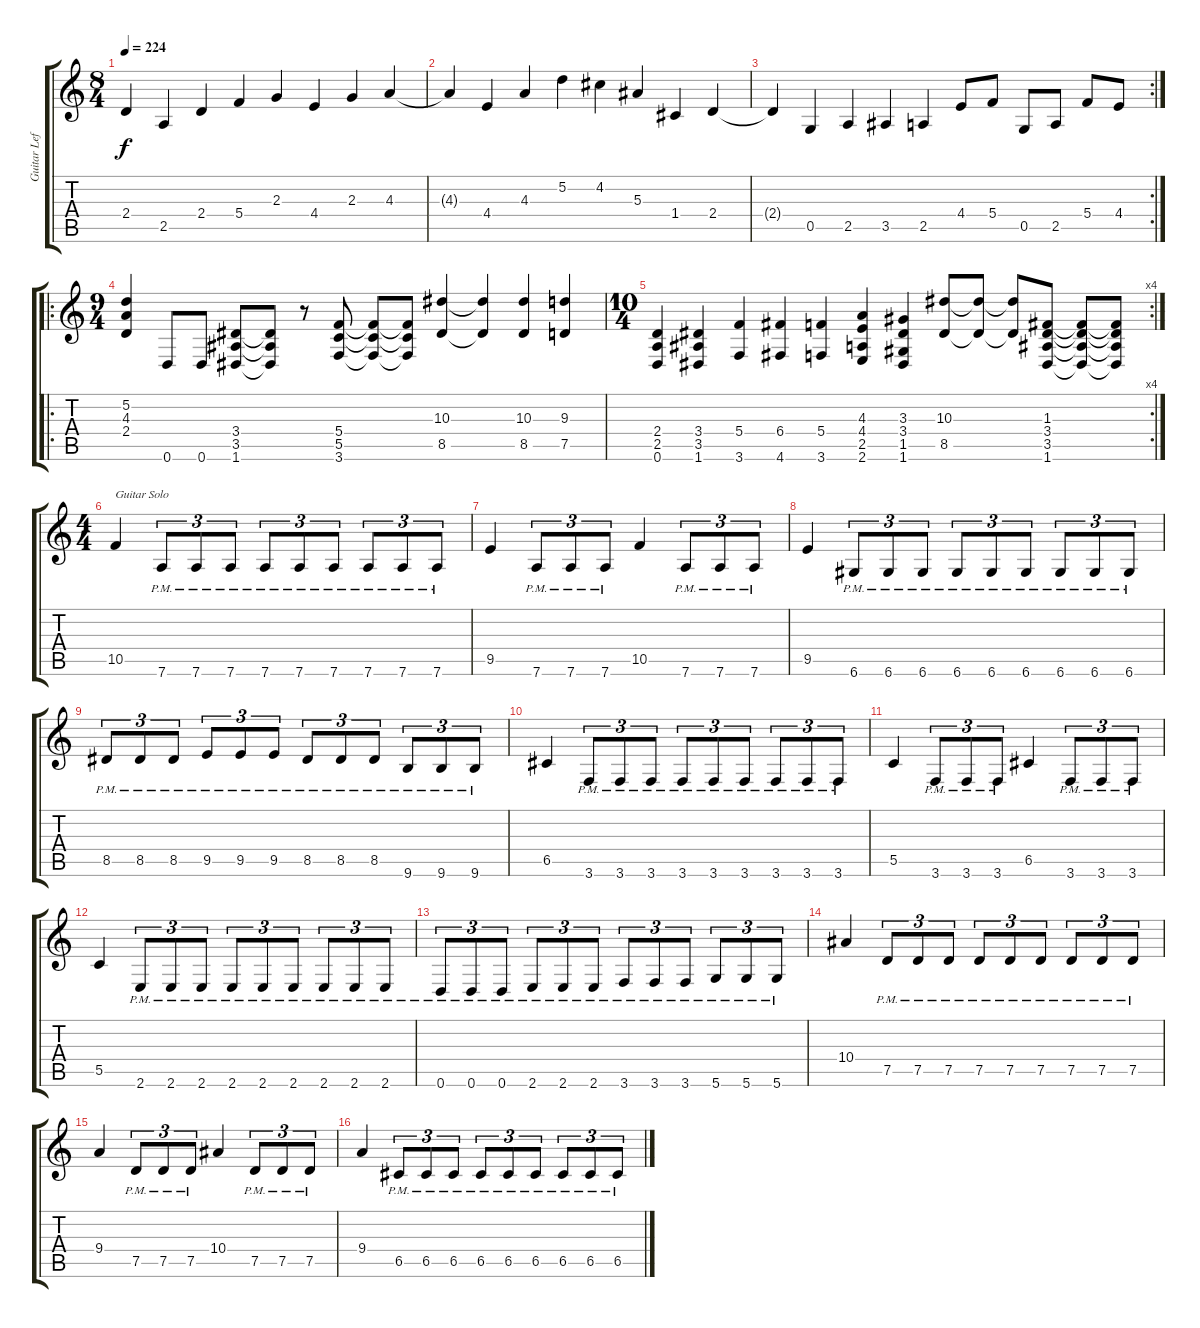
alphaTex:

\track ("Guitar Left" "Guitar Lef") {instrument distortionguitar}
\staff {score tabs}
\tuning (D4 A3 F3 C3 G2 D2) {hide}
\ts (8 4)
\tempo 224
\clef g2
\ks c
2.4{t}.4{dy f} 2.5.4 2.4.4 5.4.4 2.3.4 4.4.4 2.3.4 4.3.4 |
4.3{t}.4 4.4.4 4.3.4 5.2.4 4.2.4 5.3.4 1.4.4 2.4.4 |
\rc 2
2.4{t}.4 0.5.4 2.5.4 3.5.4 2.5.4 4.4.8 5.4.8 0.5.8 2.5.8 5.4.8 4.4.8 |
\ro
\ts (9 4)
(5.2 4.3 2.4).4 0.6.8 0.6.8 (3.4 3.5 1.6).8 (3.4{t} 3.5{t} 1.6{t}).8 r.8 (5.4 5.5 3.6).8 (5.4{t} 5.5{t} 3.6{t}).8 (5.4{t} 5.5{t} 3.6{t}).8 (10.3 8.5).4 (10.3{t} 8.5{t}).4 (10.3 8.5).4 (9.3 7.5).4 |
\rc 4
\ts (10 4)
(2.4 2.5 0.6).4 (3.4 3.5 1.6).4 (5.4 3.6).4 (6.4 4.6).4 (5.4 3.6).4 (4.3 4.4 2.5 2.6).4 (3.3 3.4 1.5 1.6).4 (10.3 8.5).8 (10.3{t} 8.5{t}).8 (10.3{t} 8.5{t}).8 (1.3 3.4 3.5 1.6).8 (1.3{t} 3.4{t} 3.5{t} 1.6{t}).8 (1.3{t} 3.4{t} 3.5{t} 1.6{t}).8 |
\ts (4 4)
10.5.4{txt "Guitar Solo"} 7.6{pm}.8{tu (3 2)} 7.6{pm}.8{tu (3 2)} 7.6{pm}.8{tu (3 2)} 7.6{pm}.8{tu (3 2)} 7.6{pm}.8{tu (3 2)} 7.6{pm}.8{tu (3 2)} 7.6{pm}.8{tu (3 2)} 7.6{pm}.8{tu (3 2)} 7.6{pm}.8{tu (3 2)} |
9.5.4 7.6{pm}.8{tu (3 2)} 7.6{pm}.8{tu (3 2)} 7.6{pm}.8{tu (3 2)} 10.5.4 7.6{pm}.8{tu (3 2)} 7.6{pm}.8{tu (3 2)} 7.6{pm}.8{tu (3 2)} |
9.5.4 6.6{pm}.8{tu (3 2)} 6.6{pm}.8{tu (3 2)} 6.6{pm}.8{tu (3 2)} 6.6{pm}.8{tu (3 2)} 6.6{pm}.8{tu (3 2)} 6.6{pm}.8{tu (3 2)} 6.6{pm}.8{tu (3 2)} 6.6{pm}.8{tu (3 2)} 6.6{pm}.8{tu (3 2)} |
8.5{pm}.8{tu (3 2)} 8.5{pm}.8{tu (3 2)} 8.5{pm}.8{tu (3 2)} 9.5{pm}.8{tu (3 2)} 9.5{pm}.8{tu (3 2)} 9.5{pm}.8{tu (3 2)} 8.5{pm}.8{tu (3 2)} 8.5{pm}.8{tu (3 2)} 8.5{pm}.8{tu (3 2)} 9.6{pm}.8{tu (3 2)} 9.6{pm}.8{tu (3 2)} 9.6{pm}.8{tu (3 2)} |
6.5.4 3.6{pm}.8{tu (3 2)} 3.6{pm}.8{tu (3 2)} 3.6{pm}.8{tu (3 2)} 3.6{pm}.8{tu (3 2)} 3.6{pm}.8{tu (3 2)} 3.6{pm}.8{tu (3 2)} 3.6{pm}.8{tu (3 2)} 3.6{pm}.8{tu (3 2)} 3.6{pm}.8{tu (3 2)} |
5.5.4 3.6{pm}.8{tu (3 2)} 3.6{pm}.8{tu (3 2)} 3.6{pm}.8{tu (3 2)} 6.5.4 3.6{pm}.8{tu (3 2)} 3.6{pm}.8{tu (3 2)} 3.6{pm}.8{tu (3 2)} |
5.5.4 2.6{pm}.8{tu (3 2)} 2.6{pm}.8{tu (3 2)} 2.6{pm}.8{tu (3 2)} 2.6{pm}.8{tu (3 2)} 2.6{pm}.8{tu (3 2)} 2.6{pm}.8{tu (3 2)} 2.6{pm}.8{tu (3 2)} 2.6{pm}.8{tu (3 2)} 2.6{pm}.8{tu (3 2)} |
0.6{pm}.8{tu (3 2)} 0.6{pm}.8{tu (3 2)} 0.6{pm}.8{tu (3 2)} 2.6{pm}.8{tu (3 2)} 2.6{pm}.8{tu (3 2)} 2.6{pm}.8{tu (3 2)} 3.6{pm}.8{tu (3 2)} 3.6{pm}.8{tu (3 2)} 3.6{pm}.8{tu (3 2)} 5.6{pm}.8{tu (3 2)} 5.6{pm}.8{tu (3 2)} 5.6{pm}.8{tu (3 2)} |
10.4.4 7.5{pm}.8{tu (3 2)} 7.5{pm}.8{tu (3 2)} 7.5{pm}.8{tu (3 2)} 7.5{pm}.8{tu (3 2)} 7.5{pm}.8{tu (3 2)} 7.5{pm}.8{tu (3 2)} 7.5{pm}.8{tu (3 2)} 7.5{pm}.8{tu (3 2)} 7.5{pm}.8{tu (3 2)} |
9.4.4 7.5{pm}.8{tu (3 2)} 7.5{pm}.8{tu (3 2)} 7.5{pm}.8{tu (3 2)} 10.4.4 7.5{pm}.8{tu (3 2)} 7.5{pm}.8{tu (3 2)} 7.5{pm}.8{tu (3 2)} |
9.4.4 6.5{pm}.8{tu (3 2)} 6.5{pm}.8{tu (3 2)} 6.5{pm}.8{tu (3 2)} 6.5{pm}.8{tu (3 2)} 6.5{pm}.8{tu (3 2)} 6.5{pm}.8{tu (3 2)} 6.5{pm}.8{tu (3 2)} 6.5{pm}.8{tu (3 2)} 6.5{pm}.8{tu (3 2)}
